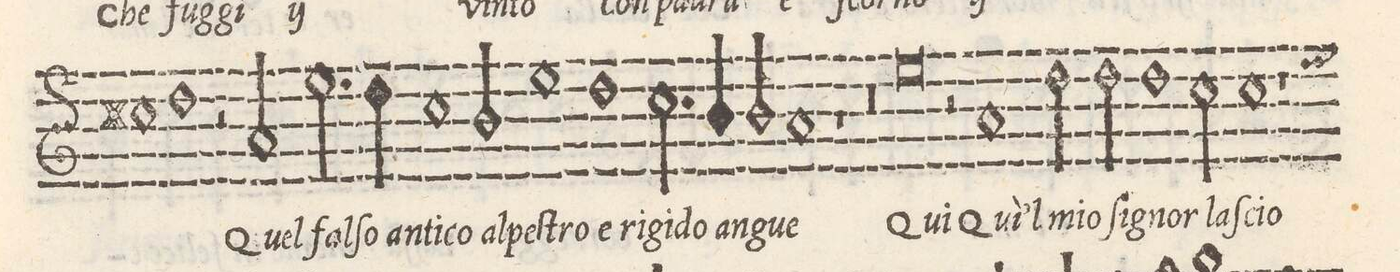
**kern	**text
*I"CANTO	*
*clefG2	*
*k[]	*
*met(C)	*
*M2/1	*
1cc#X	.
=16-	=16-
1dd	-no
2r	.
*	*Xij
2a/	Quel
=17-	=17-
2.ee\	fal-
4dd\	-ſo an-
1ccny	-ti-
=18-	=18-
2b/	-co al-
1ee	-peſ-
1dd\	-tro e ri-
=19-	=19-
2.cc\	-gi-
4b/	-do
2b/	an-
=20-	=20-
1a	-gue
1r	.
=21-	=21-
0r	.
=22-	=22-
0ee	Qui
=23-	=23-
2r	.
1a	Qui`l
2dd\	mio
=24-	=24-
2dd\	ſi-
1dd	-gnor
2cc\	la-
=25-	=25-
1cc	-ſcio
1r	.
=26-	=26-
*-	*-
